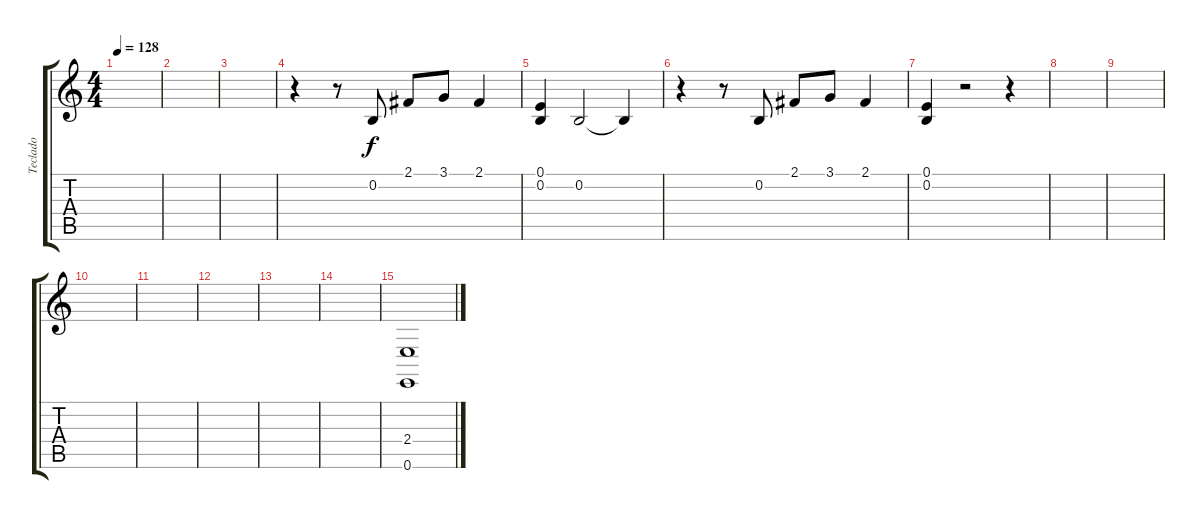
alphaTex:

\track ("Teclado" "Teclado") {instrument fx4atmosphere}
\staff {score tabs}
\tuning (E4 B3 G3 D3 A2 E2) {hide}
\ts (4 4)
\tempo 128
\clef g2
\ks c
|
|
|
r.4 r.8 0.2.8 2.1.8 3.1.8 2.1.4 |
(0.1 0.2).4 0.2.2 0.2{t}.4 |
r.4 r.8 0.2.8 2.1.8 3.1.8 2.1.4 |
(0.1 0.2).4{volume 5} r.2 r.4 |
|
|
|
|
|
|
|
(2.4 0.6).1{volume 9}
